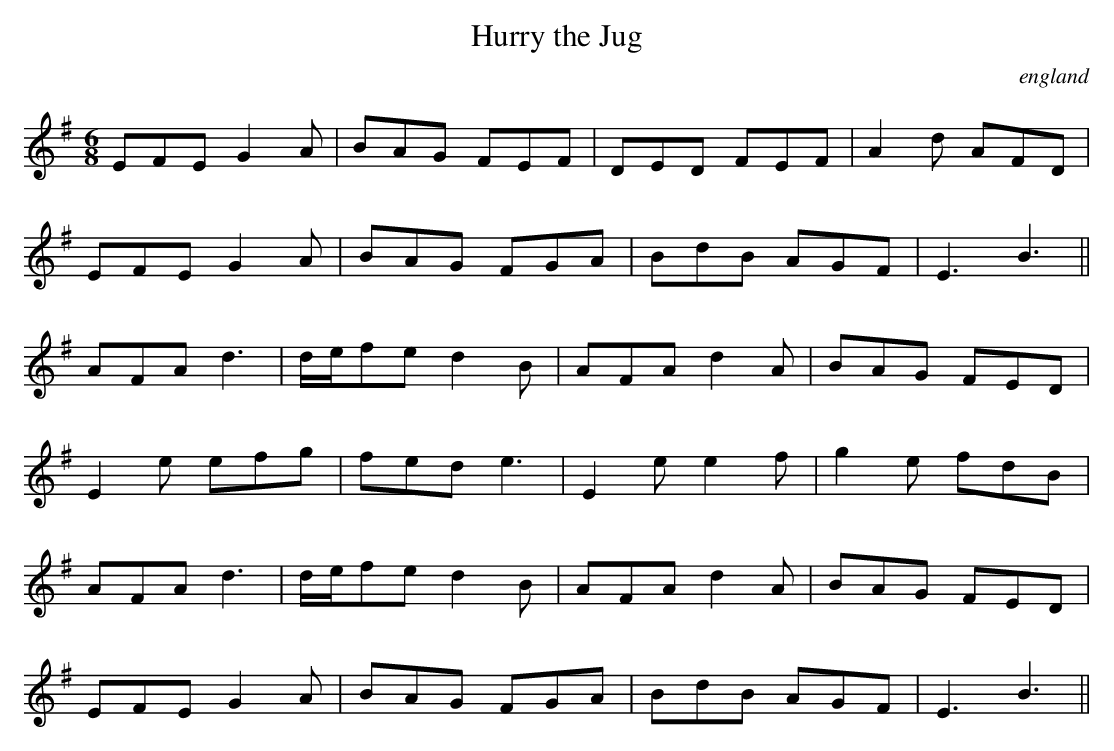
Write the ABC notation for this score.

X:1
T:Hurry the Jug
O:england
L:1/8
M:6/8
K:G
EFE G2 A|BAG FEF|DED FEF|A2 d AFD|
EFE G2 A|BAG FGA|BdB AGF|E3 B3||
AFA d3|d/e/fe d2 B|AFA d2 A|BAG FED|
E2 e efg|fed e3|E2 e e2 f|g2 e fdB|
AFA d3|d/e/fe d2 B|AFA d2 A|BAG FED|
EFE G2 A|BAG FGA|BdB AGF|E3 B3||
